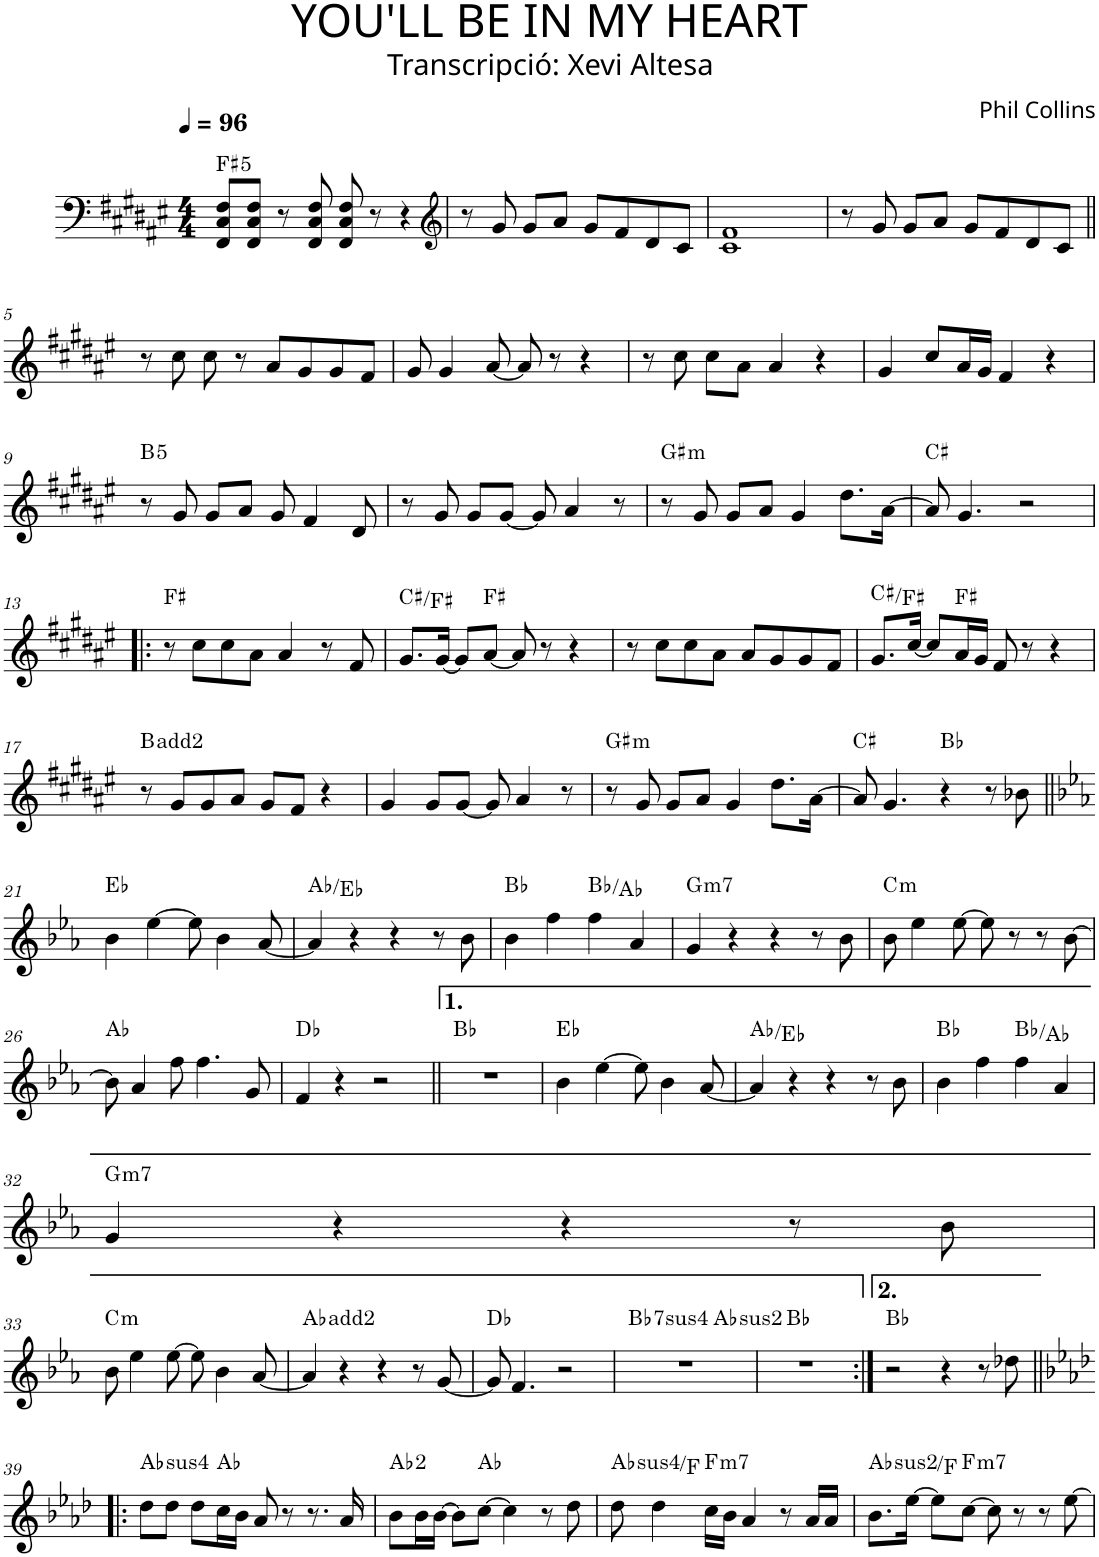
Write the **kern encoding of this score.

**kern	**harte
*part1	*part1
*staff1	*
*I"P1	*
*clefF4	*
*k[f#c#g#d#a#e#]	*
*F#:	*
*M4/4	*
*MM96	*
=1	=1
!	!LO:H:kt=5
8FF#/ 8C#/ 8F#/L	F#:(1,5)
8FF#/ 8C#/ 8F#/J	.
8r	.
8FF#/ 8C#/ 8F#/	.
8FF#/ 8C#/ 8F#/	.
8r	.
4r	.
=2	=2
*clefG2	*
8r	.
8g#/	.
8g#/L	.
8a#/J	.
8g#/L	.
8f#/	.
8d#/	.
8c#/J	.
=3	=3
1c# 1f#	.
=4	=4
8r	.
8g#/	.
8g#/L	.
8a#/J	.
8g#/L	.
8f#/	.
8d#/	.
8c#/J	.
!!LO:LB:g=z
=5||	=5||
8r	.
8cc#\	.
8cc#\	.
8r	.
8a#/L	.
8g#/	.
8g#/	.
8f#/J	.
=6	=6
8g#/	.
4g#/	.
[<8a#/	.
8a#/]	.
8r	.
4r	.
=7	=7
8r	.
8cc#\	.
8cc#\L	.
8a#\J	.
4a#/	.
4r	.
=8	=8
4g#/	.
8cc#/L	.
16a#/L	.
16g#/JJ	.
4f#/	.
4r	.
!!LO:LB:g=z
=9	=9
!	!LO:H:kt=5
8r	B:(1,5)
8g#/	.
8g#/L	.
8a#/J	.
8g#/	.
4f#/	.
8d#/	.
=10	=10
8r	.
8g#/	.
8g#/L	.
[<8g#/J	.
8g#/]	.
4a#/	.
8r	.
=11	=11
!	!LO:H:kt=m
8r	G#:min
8g#/	.
8g#/L	.
8a#/J	.
4g#/	.
8.dd#\L	.
[>16a#\Jk	.
=12	=12
8a#/]	C#:maj
4.g#/	.
2r	.
!!LO:LB:g=z
=13!|:	=13!|:
8r	F#:maj
8cc#\L	.
8cc#\	.
8a#\J	.
4a#/	.
8r	.
8f#/	.
=14	=14
8.g#/L	C#:maj/4
[16g#/Jk	.
8g#/L]	.
[8a#/J	F#:maj
8a#/]	.
8r	.
4r	.
=15	=15
8r	.
8cc#\L	.
8cc#\	.
8a#\J	.
8a#/L	.
8g#/	.
8g#/	.
8f#/J	.
=16	=16
8.g#/L	C#:maj/4
[16cc#/Jk	.
8cc#/L]	.
16a#/L	F#:maj
16g#/JJ	.
8f#/	.
8r	.
4r	.
!!LO:LB:g=z
=17	=17
8r	B:maj(2)
8g#/L	.
8g#/	.
8a#/J	.
8g#/L	.
8f#/J	.
4r	.
=18	=18
4g#/	.
8g#/L	.
[8g#/J	.
8g#/]	.
4a#/	.
8r	.
=19	=19
!	!LO:H:kt=m
8r	G#:min
8g#/	.
8g#/L	.
8a#/J	.
4g#/	.
8.dd#\L	.
[>16a#\Jk	.
=20	=20
8a#/]	C#:maj
4.g#/	.
4r	Bb:maj
8r	.
8b-X\	.
!!LO:LB:g=z
=21||	=21||
*k[b-e-a-]	*
4b-\	Eb:maj
[4ee-\	.
8ee-\]	.
4b-\	.
[8a-/	.
=22	=22
4a-/]	Ab:maj/5
4r	.
4r	.
8r	.
8b-\	.
=23	=23
4b-\	Bb:maj
4ff\	.
4ff\	Bb:maj/b7
4a-/	.
=24	=24
!	!LO:H:kt=m7
4g/	G:min7
4r	.
4r	.
8r	.
8b-\	.
=25	=25
!	!LO:H:kt=m
8b-\	C:min
4ee-\	.
[8ee-\	.
8ee-\]	.
8r	.
8r	.
[8b-\	.
!!LO:LB:g=z
=26	=26
8b-\]	Ab:maj
4a-/	.
8ff\	.
4.ff\	.
8g/	.
=27	=27
4f/	Db:maj
4r	.
2r	.
=28||	=28||
1r	Bb:maj
=29	=29
4b-\	Eb:maj
[4ee-\	.
8ee-\]	.
4b-\	.
[8a-/	.
=30	=30
4a-/]	Ab:maj/5
4r	.
4r	.
8r	.
8b-\	.
=31	=31
4b-\	Bb:maj
4ff\	.
4ff\	Bb:maj/b7
4a-/	.
!!LO:LB:g=z
=32	=32
!	!LO:H:kt=m7
4g/	G:min7
4r	.
4r	.
8r	.
8b-\	.
!!LO:LB:g=z
=33	=33
!	!LO:H:kt=m
8b-\	C:min
4ee-\	.
[8ee-\	.
8ee-\]	.
4b-\	.
[8a-/	.
=34	=34
4a-/]	Ab:maj(2)
4r	.
4r	.
8r	.
[8g/	.
=35	=35
8g/]	Db:maj
4.f/	.
2r	.
=36	=36
!	!LO:H:kt=74
*^	*
1r	2ryy	Bb:sus4(7)
!	!	!LO:H:kt=2
.	2ryy	Ab:(1,2,5)
*v	*v	*
=37	=37
1r	Bb:maj
=38:|!	=38:|!
2r	Bb:maj
4r	.
8r	.
8dd-X\	.
!!LO:LB:g=z
=39!|:	=39!|:
*k[b-e-a-d-]	*
!	!LO:H:kt=4
8dd-\L	Ab:sus4
8dd-\J	.
8dd-\L	.
16cc\L	Ab:maj
16b-\JJ	.
8a-/	.
8r	.
8.r	.
16a-/	.
=40	=40
8b-\L	Ab:maj(2)
16b-\L	.
[16b-\JJ	.
8b-\L]	.
[8cc\J	Ab:maj
4cc\]	.
8r	.
8dd-\	.
=41	=41
!	!LO:H:kt=4
8dd-\	Ab:sus4/6
4dd-\	.
!	!LO:H:kt=m7
16cc\LL	F:min7
16b-\JJ	.
4a-/	.
8r	.
16a-/LL	.
16a-/JJ	.
=42	=42
!	!LO:H:kt=2
8.b-\L	Ab:(1,2,5)/6
[16ee-\Jk	.
8ee-\L]	.
!	!LO:H:kt=m7
[8cc\J	F:min7
8cc\]	.
8r	.
8r	.
[8ee-\	.
=	=
*-	*-
